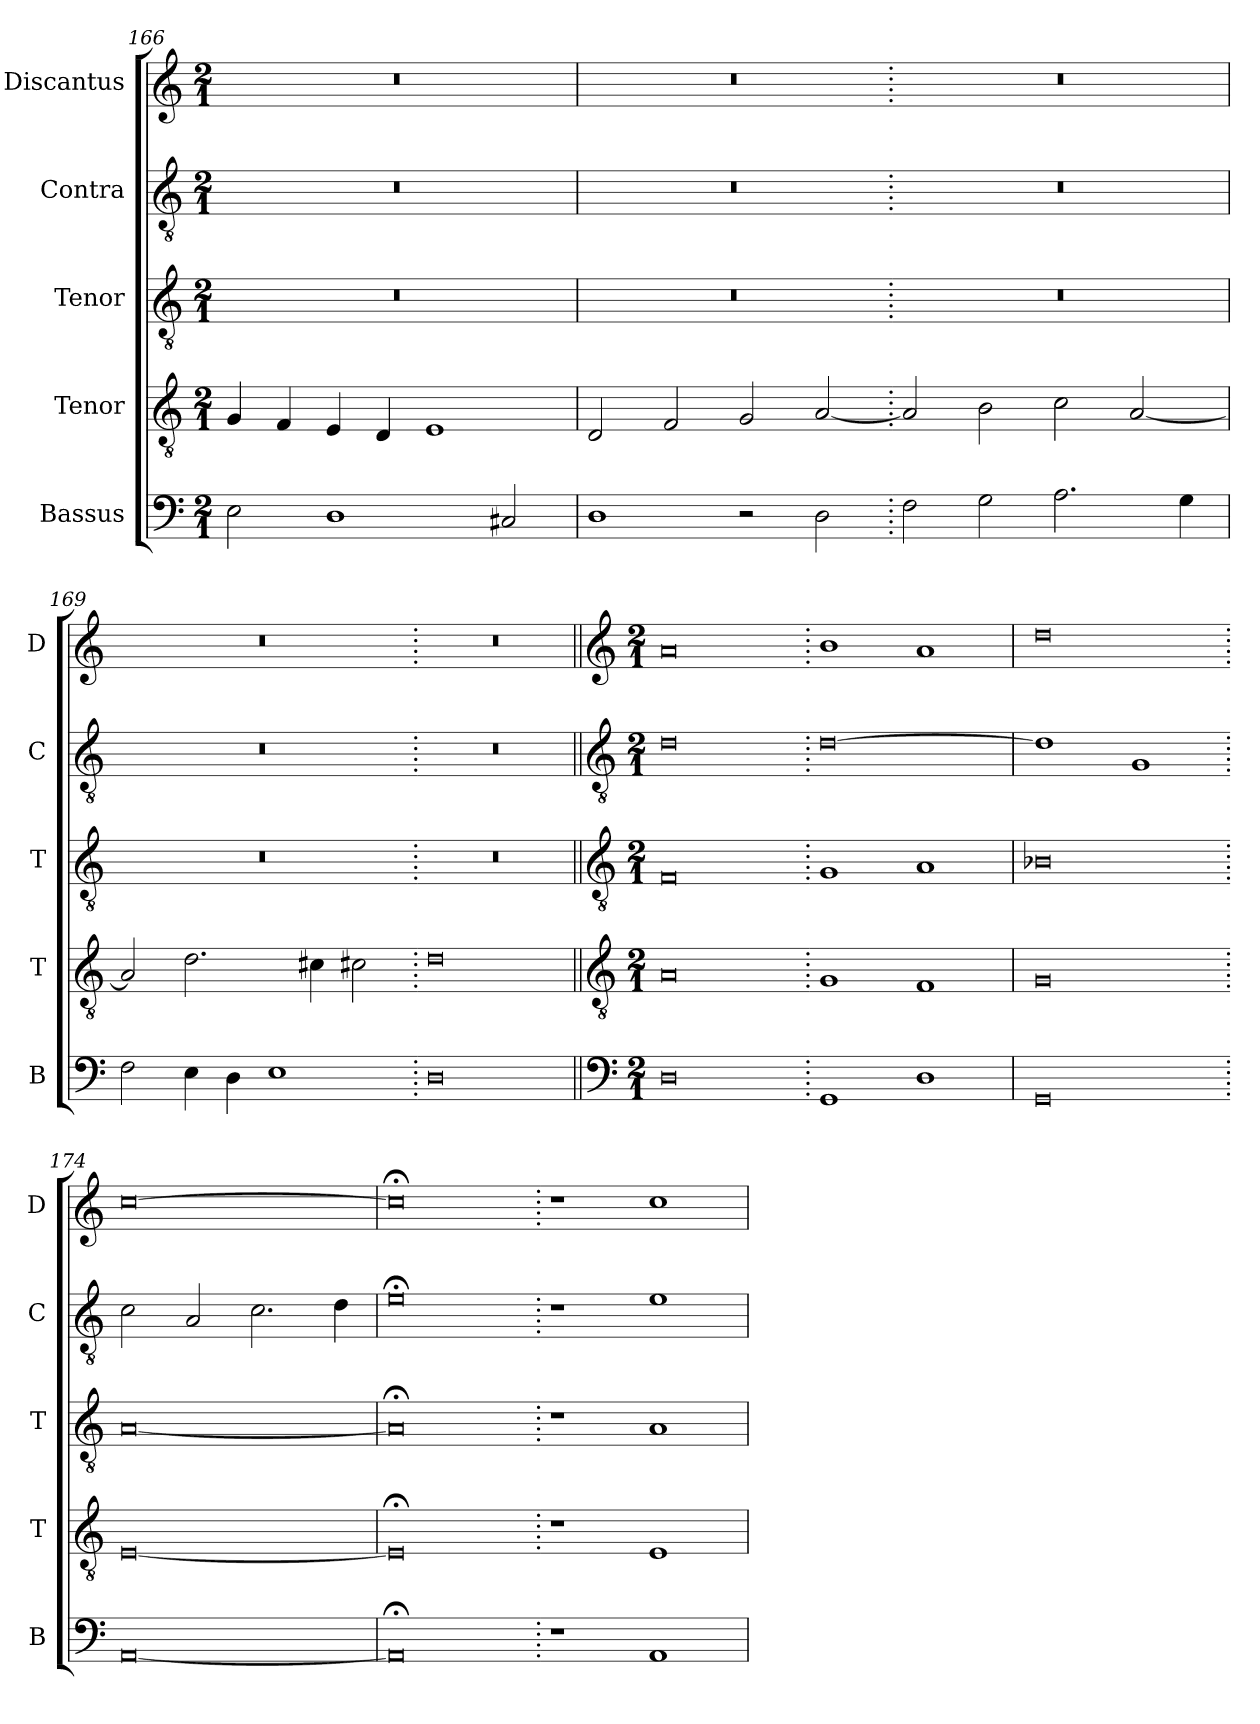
**kern	**kern	**kern	**kern	**kern
*part5	*part4	*part3	*part2	*part1
*staff5	*staff4	*staff3	*staff2	*staff1
*I"Bassus	*I"Tenor	*I"Tenor	*I"Contra	*I"Discantus
*I'B	*I'T	*I'T	*I'C	*I'D
*clefF4	*clefGv2	*clefGv2	*clefGv2	*clefG2
*k[]	*k[]	*k[]	*k[]	*k[]
*M2/1	*M2/1	*M2/1	*M2/1	*M2/1
=166	=166	=166	=166	=166
2E\	4G/	0r	0r	0r
.	4F/	.	.	.
1D	4E/	.	.	.
.	4D/	.	.	.
.	1E	.	.	.
2C#X/	.	.	.	.
=167	=167	=167	=167	=167
1D	2D/	0r	0r	0r
.	2F/	.	.	.
2r	2G/	.	.	.
2D\	[2A/	.	.	.
=168.	=168.	=168.	=168.	=168.
2F\	2A/]	0r	0r	0r
2G\	2B\	.	.	.
2.A\	2c\	.	.	.
.	[2A/	.	.	.
4G\	.	.	.	.
=169	=169	=169	=169	=169
2F\	2A/]	0r	0r	0r
4E\	2.d\	.	.	.
4D\	.	.	.	.
1E	.	.	.	.
.	4c#X\	.	.	.
.	2c#X\	.	.	.
=170.	=170.	=170.	=170.	=170.
0D	0d	0r	0r	0r
!!LO:LB:g=z
=171||	=171||	=171||	=171||	=171||
*clefF4	*clefGv2	*clefGv2	*clefGv2	*clefG2
*k[]	*k[]	*k[]	*k[]	*k[]
*M2/1	*M2/1	*M2/1	*M2/1	*M2/1
0D	0A	0F	0d	0a
=172.	=172.	=172.	=172.	=172.
1GG	1G	1G	[0d	1b
1D	1F	1A	.	1a
=173	=173	=173	=173	=173
0GG	0G	0B-X	1d]	0dd
.	.	.	1G	.
=174.	=174.	=174.	=174.	=174.
[0AA	[0E	[0A	2c\	[0cc
.	.	.	2A/	.
.	.	.	2.c\	.
.	.	.	4d\	.
=175	=175	=175	=175	=175
0AA;<]	0E;<]	0A;<]	0e;<	0cc;<]
=176.	=176.	=176.	=176.	=176.
1r	1r	1r	1r	1r
1AA	1E	1A	1e	1cc
=	=	=	=	=
*-	*-	*-	*-	*-
